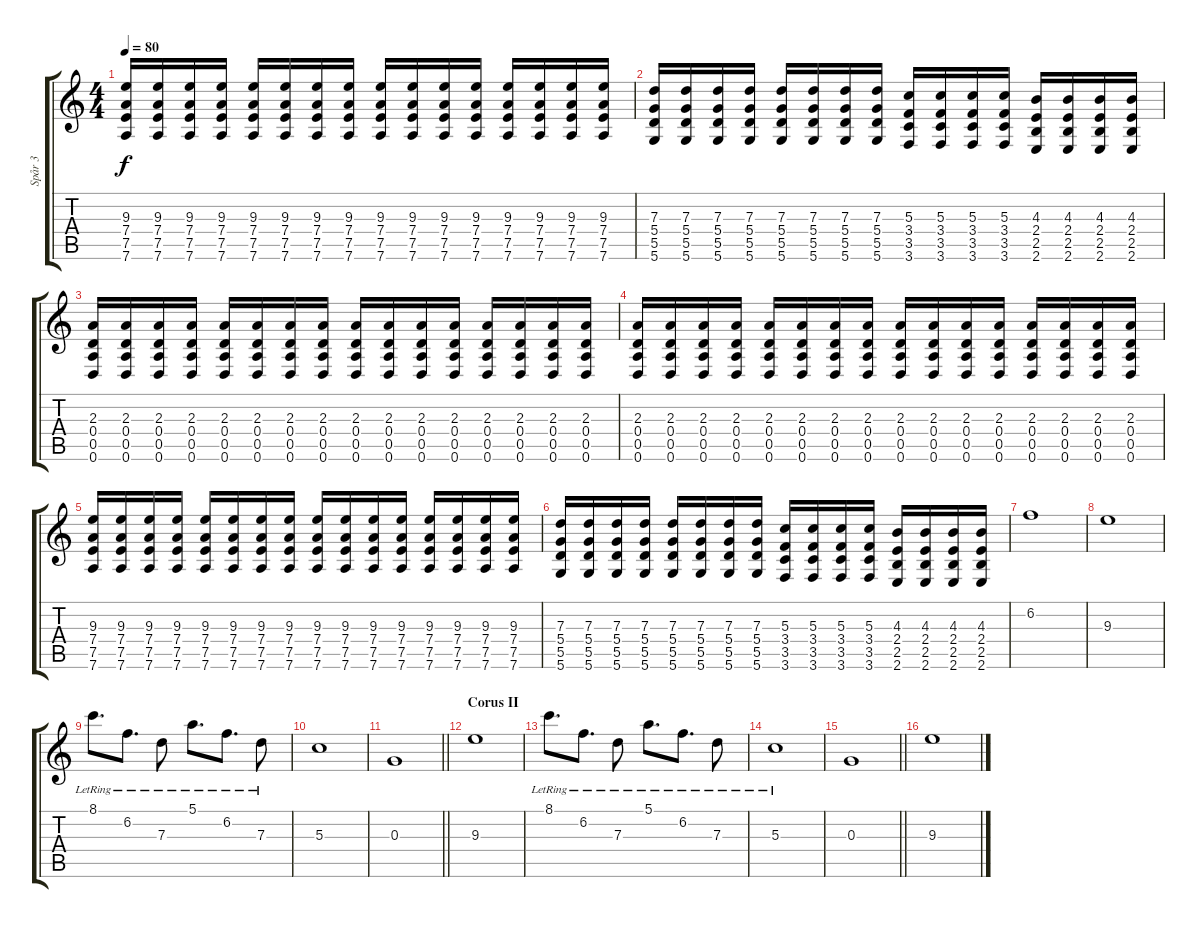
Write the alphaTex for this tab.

\track ("Spår 3" "Spår 3") {instrument distortionguitar}
\staff {score tabs}
\tuning (E4 B3 G3 D3 A2 D2) {hide}
\ts (4 4)
\tempo 80
\clef g2
\ks c
(9.3 7.4 7.5 7.6).16{dy f} (9.3 7.4 7.5 7.6).16 (9.3 7.4 7.5 7.6).16 (9.3 7.4 7.5 7.6).16 (9.3 7.4 7.5 7.6).16 (9.3 7.4 7.5 7.6).16 (9.3 7.4 7.5 7.6).16 (9.3 7.4 7.5 7.6).16 (9.3 7.4 7.5 7.6).16 (9.3 7.4 7.5 7.6).16 (9.3 7.4 7.5 7.6).16 (9.3 7.4 7.5 7.6).16 (9.3 7.4 7.5 7.6).16 (9.3 7.4 7.5 7.6).16 (9.3 7.4 7.5 7.6).16 (9.3 7.4 7.5 7.6).16 |
(7.3 5.4 5.5 5.6).16 (7.3 5.4 5.5 5.6).16 (7.3 5.4 5.5 5.6).16 (7.3 5.4 5.5 5.6).16 (7.3 5.4 5.5 5.6).16 (7.3 5.4 5.5 5.6).16 (7.3 5.4 5.5 5.6).16 (7.3 5.4 5.5 5.6).16 (5.3 3.4 3.5 3.6).16 (5.3 3.4 3.5 3.6).16 (5.3 3.4 3.5 3.6).16 (5.3 3.4 3.5 3.6).16 (4.3 2.4 2.5 2.6).16 (4.3 2.4 2.5 2.6).16 (4.3 2.4 2.5 2.6).16 (4.3 2.4 2.5 2.6).16 |
(2.3 0.4 0.5 0.6).16 (2.3 0.4 0.5 0.6).16 (2.3 0.4 0.5 0.6).16 (2.3 0.4 0.5 0.6).16 (2.3 0.4 0.5 0.6).16 (2.3 0.4 0.5 0.6).16 (2.3 0.4 0.5 0.6).16 (2.3 0.4 0.5 0.6).16 (2.3 0.4 0.5 0.6).16 (2.3 0.4 0.5 0.6).16 (2.3 0.4 0.5 0.6).16 (2.3 0.4 0.5 0.6).16 (2.3 0.4 0.5 0.6).16 (2.3 0.4 0.5 0.6).16 (2.3 0.4 0.5 0.6).16 (2.3 0.4 0.5 0.6).16 |
(2.3 0.4 0.5 0.6).16 (2.3 0.4 0.5 0.6).16 (2.3 0.4 0.5 0.6).16 (2.3 0.4 0.5 0.6).16 (2.3 0.4 0.5 0.6).16 (2.3 0.4 0.5 0.6).16 (2.3 0.4 0.5 0.6).16 (2.3 0.4 0.5 0.6).16 (2.3 0.4 0.5 0.6).16 (2.3 0.4 0.5 0.6).16 (2.3 0.4 0.5 0.6).16 (2.3 0.4 0.5 0.6).16 (2.3 0.4 0.5 0.6).16 (2.3 0.4 0.5 0.6).16 (2.3 0.4 0.5 0.6).16 (2.3 0.4 0.5 0.6).16 |
(9.3 7.4 7.5 7.6).16 (9.3 7.4 7.5 7.6).16 (9.3 7.4 7.5 7.6).16 (9.3 7.4 7.5 7.6).16 (9.3 7.4 7.5 7.6).16 (9.3 7.4 7.5 7.6).16 (9.3 7.4 7.5 7.6).16 (9.3 7.4 7.5 7.6).16 (9.3 7.4 7.5 7.6).16 (9.3 7.4 7.5 7.6).16 (9.3 7.4 7.5 7.6).16 (9.3 7.4 7.5 7.6).16 (9.3 7.4 7.5 7.6).16 (9.3 7.4 7.5 7.6).16 (9.3 7.4 7.5 7.6).16 (9.3 7.4 7.5 7.6).16 |
(7.3 5.4 5.5 5.6).16 (7.3 5.4 5.5 5.6).16 (7.3 5.4 5.5 5.6).16 (7.3 5.4 5.5 5.6).16 (7.3 5.4 5.5 5.6).16 (7.3 5.4 5.5 5.6).16 (7.3 5.4 5.5 5.6).16 (7.3 5.4 5.5 5.6).16 (5.3 3.4 3.5 3.6).16 (5.3 3.4 3.5 3.6).16 (5.3 3.4 3.5 3.6).16 (5.3 3.4 3.5 3.6).16 (4.3 2.4 2.5 2.6).16 (4.3 2.4 2.5 2.6).16 (4.3 2.4 2.5 2.6).16 (4.3 2.4 2.5 2.6).16 |
6.2.1 |
9.3.1 |
8.1{lr}.8{d} 6.2{lr}.8{d} 7.3{lr}.8 5.1{lr}.8{d} 6.2{lr}.8{d} 7.3{lr}.8 |
5.3.1 |
\barLineRight lightlight
0.3.1 |
\section ("" "Corus II")
9.3.1 |
8.1{lr}.8{d} 6.2{lr}.8{d} 7.3{lr}.8 5.1{lr}.8{d} 6.2{lr}.8{d} 7.3{lr}.8 |
5.3{lr}.1 |
\barLineRight lightlight
0.3.1 |
9.3.1
